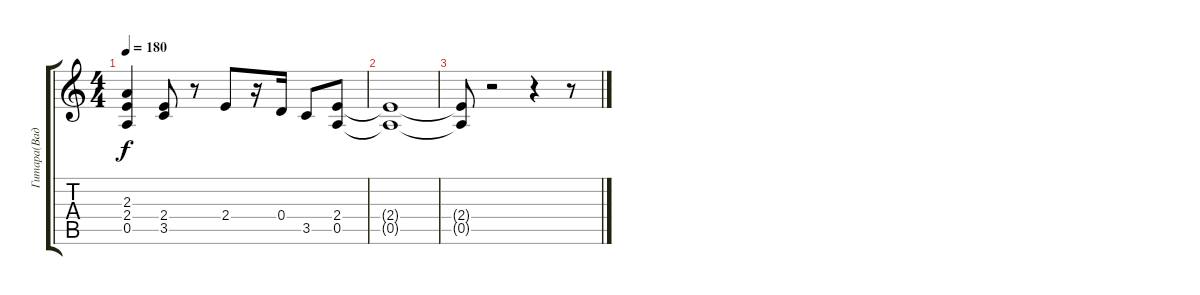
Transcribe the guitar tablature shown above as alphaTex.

\track ("Гитара(Вадим)" "Гитара(Вад") {instrument distortionguitar}
\staff {score tabs}
\tuning (E4 B3 G3 D3 A2 E2) {hide}
\ts (4 4)
\tempo 180
\clef g2
\ks c
(2.3 2.4 0.5).4{dy f} (2.4 3.5).8 r.8 2.4.8 r.16 0.4.16 3.5.8 (2.4 0.5).8 |
(2.4{t} 0.5{t}).1 |
(2.4{t} 0.5{t}).8 r.2 r.4 r.8
